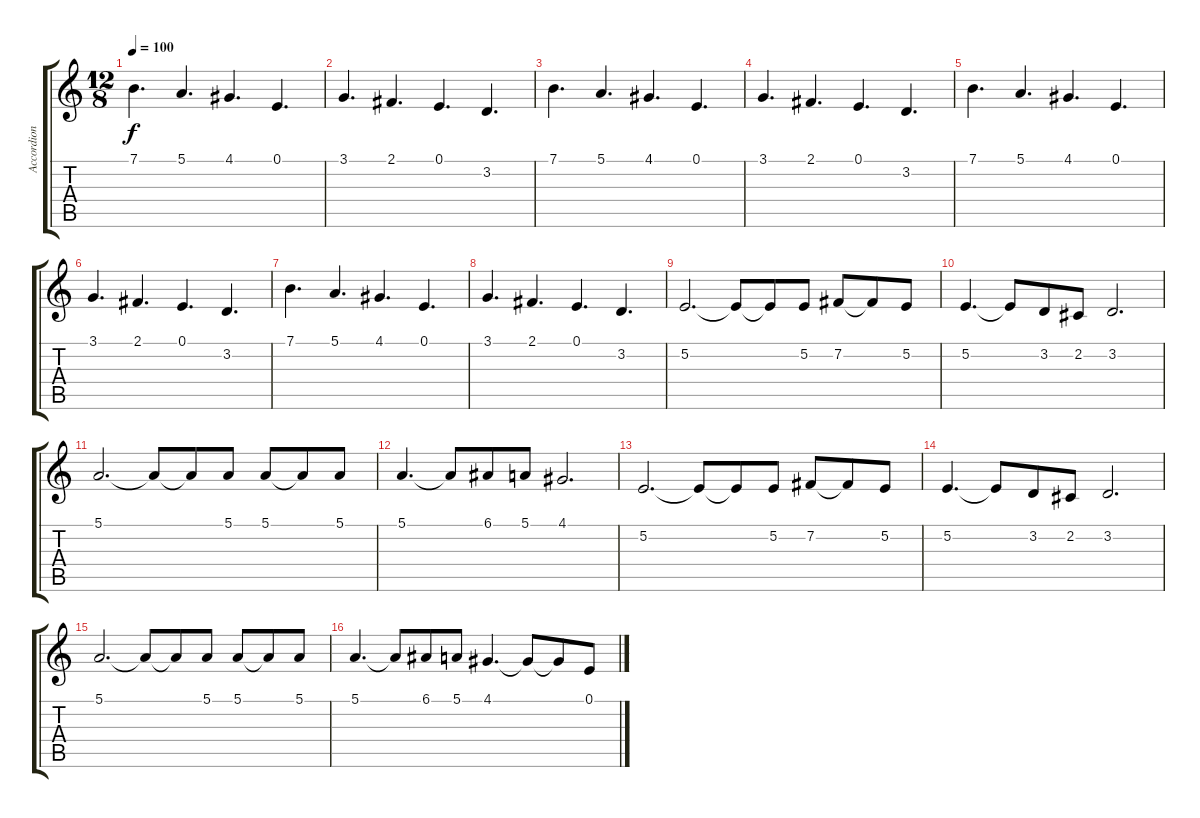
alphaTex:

\track ("Accordion" "Accordion") {instrument accordion}
\staff {score tabs}
\tuning (E4 B3 G3 D3 A2 E2) {hide}
\ts (12 8)
\tempo 100
\clef g2
\ks c
7.1.4{d dy f instrument accordion} 5.1.4{d} 4.1.4{d} 0.1.4{d} |
3.1.4{d} 2.1.4{d} 0.1.4{d} 3.2.4{d} |
7.1.4{d} 5.1.4{d} 4.1.4{d} 0.1.4{d} |
3.1.4{d} 2.1.4{d} 0.1.4{d} 3.2.4{d} |
7.1.4{d} 5.1.4{d} 4.1.4{d} 0.1.4{d} |
3.1.4{d} 2.1.4{d} 0.1.4{d} 3.2.4{d} |
7.1.4{d} 5.1.4{d} 4.1.4{d} 0.1.4{d} |
3.1.4{d} 2.1.4{d} 0.1.4{d} 3.2.4{d} |
5.2.2{d} 5.2{t}.8 5.2{t}.8 5.2.8 7.2.8 7.2{t}.8 5.2.8 |
5.2.4{d} 5.2{t}.8 3.2.8 2.2.8 3.2.2{d} |
5.1.2{d} 5.1{t}.8 5.1{t}.8 5.1.8 5.1.8 5.1{t}.8 5.1.8 |
5.1.4{d} 5.1{t}.8 6.1.8 5.1.8 4.1.2{d} |
5.2.2{d} 5.2{t}.8 5.2{t}.8 5.2.8 7.2.8 7.2{t}.8 5.2.8 |
5.2.4{d} 5.2{t}.8 3.2.8 2.2.8 3.2.2{d} |
5.1.2{d} 5.1{t}.8 5.1{t}.8 5.1.8 5.1.8 5.1{t}.8 5.1.8 |
5.1.4{d} 5.1{t}.8 6.1.8 5.1.8 4.1.4{d} 4.1{t}.8 4.1{t}.8 0.1.8
